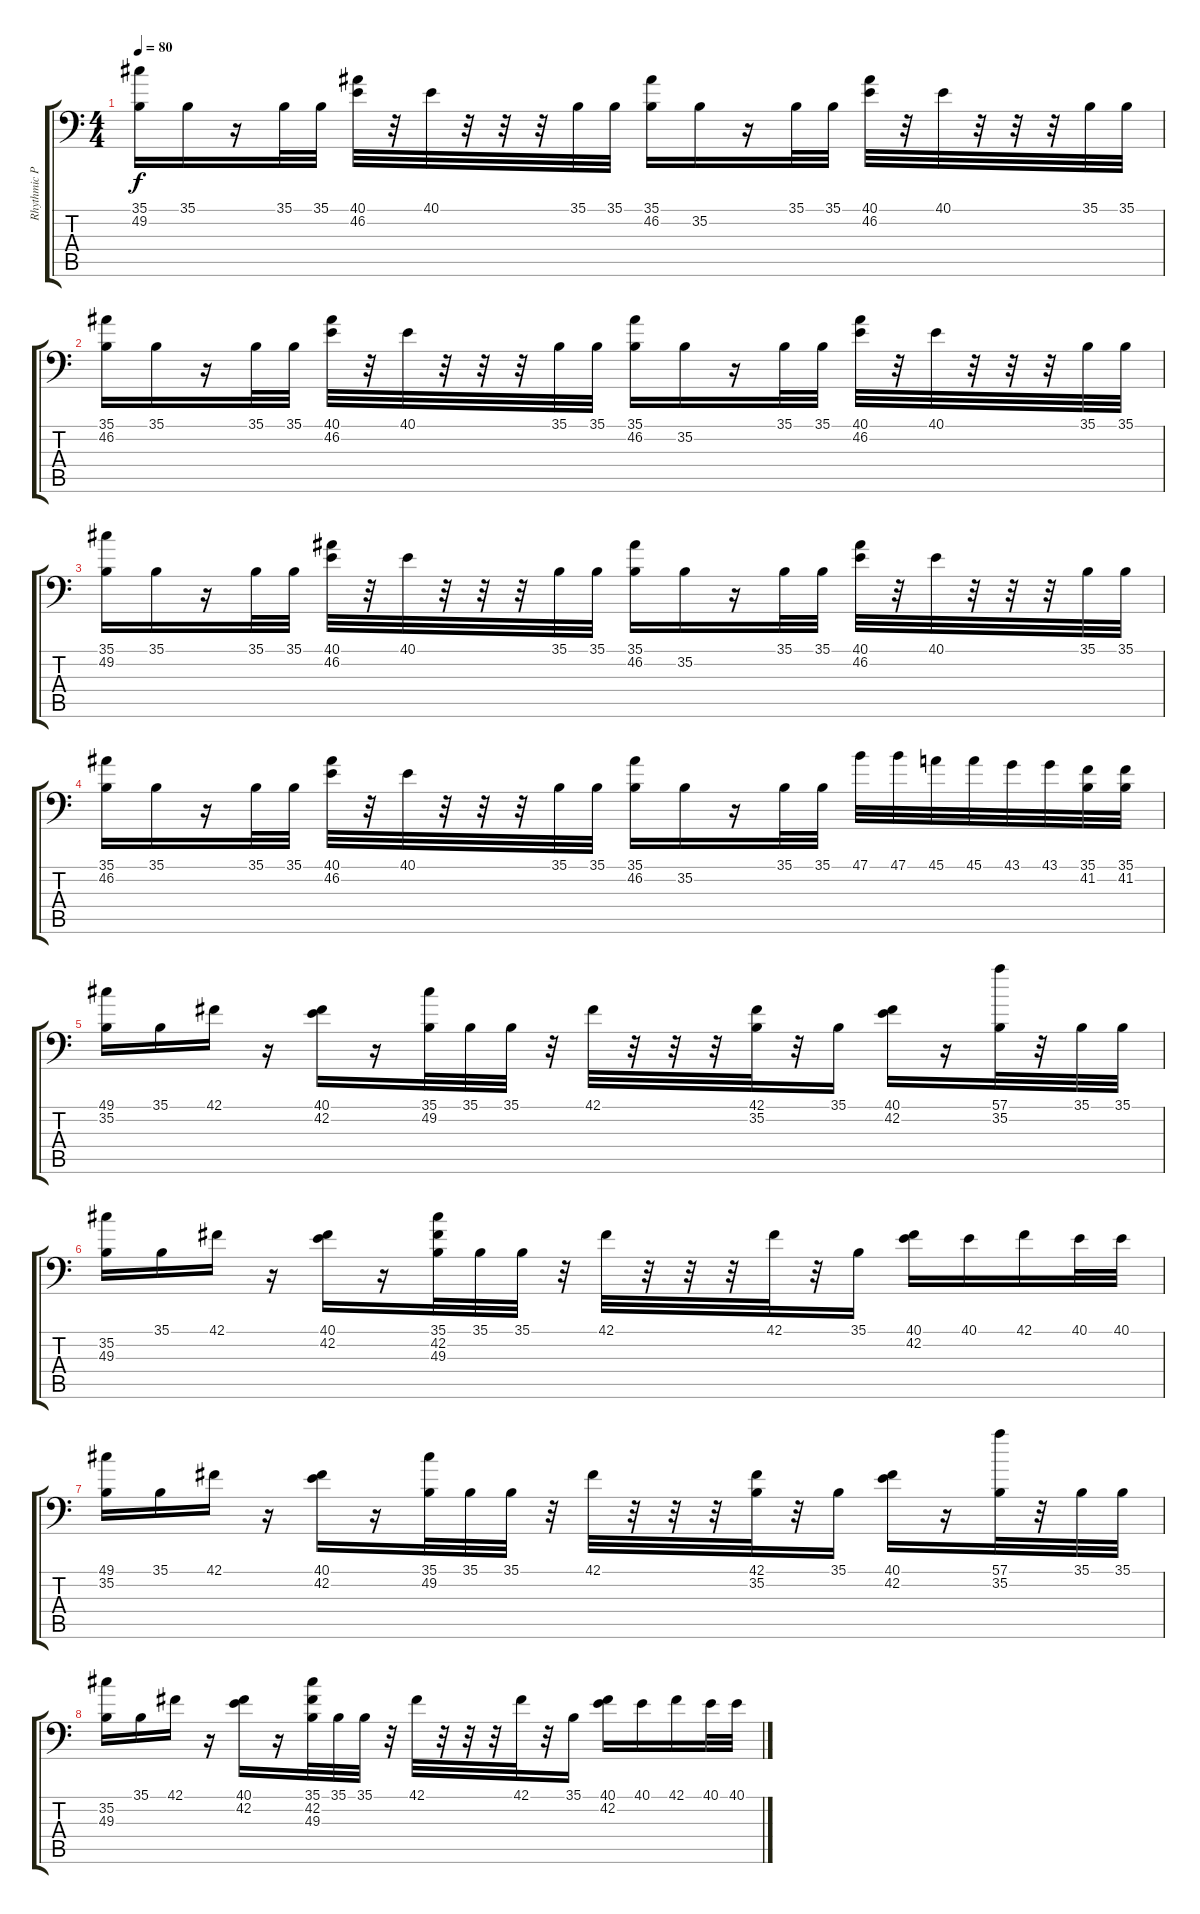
\track ("Rhythmic Percussion" "Rhythmic P") {instrument acousticgrandpiano}
\staff {score tabs}
\tuning (C-1 C-1 C-1 C-1 C-1 C-1) {hide}
\ts (4 4)
\tempo 80
\clef f4
\ks c
(35.1 49.2).16{dy f} 35.1.16 r.16 35.1.32 35.1.32 (40.1 46.2).32 r.32 40.1.32 r.32 r.32 r.32 35.1.32 35.1.32 (35.1 46.2).16 35.2.16 r.16 35.1.32 35.1.32 (40.1 46.2).32 r.32 40.1.32 r.32 r.32 r.32 35.1.32 35.1.32 |
(35.1 46.2).16 35.1.16 r.16 35.1.32 35.1.32 (40.1 46.2).32 r.32 40.1.32 r.32 r.32 r.32 35.1.32 35.1.32 (35.1 46.2).16 35.2.16 r.16 35.1.32 35.1.32 (40.1 46.2).32 r.32 40.1.32 r.32 r.32 r.32 35.1.32 35.1.32 |
(35.1 49.2).16 35.1.16 r.16 35.1.32 35.1.32 (40.1 46.2).32 r.32 40.1.32 r.32 r.32 r.32 35.1.32 35.1.32 (35.1 46.2).16 35.2.16 r.16 35.1.32 35.1.32 (40.1 46.2).32 r.32 40.1.32 r.32 r.32 r.32 35.1.32 35.1.32 |
(35.1 46.2).16 35.1.16 r.16 35.1.32 35.1.32 (40.1 46.2).32 r.32 40.1.32 r.32 r.32 r.32 35.1.32 35.1.32 (35.1 46.2).16 35.2.16 r.16 35.1.32 35.1.32 47.1.32 47.1.32 45.1.32 45.1.32 43.1.32 43.1.32 (35.1 41.2).32 (35.1 41.2).32 |
(49.1 35.2).16 35.1.16 42.1.16 r.16 (40.1 42.2).16 r.16 (35.1 49.2).32 35.1.32 35.1.32 r.32 42.1.32 r.32 r.32 r.32 (42.1 35.2).32 r.32 35.1.16 (40.1 42.2).16 r.16 (57.1 35.2).32 r.32 35.1.32 35.1.32 |
(35.2 49.3).16 35.1.16 42.1.16 r.16 (40.1 42.2).16 r.16 (35.1 42.2 49.3).32 35.1.32 35.1.32 r.32 42.1.32 r.32 r.32 r.32 42.1.32 r.32 35.1.16 (40.1 42.2).16 40.1.16 42.1.16 40.1.32 40.1.32 |
(49.1 35.2).16 35.1.16 42.1.16 r.16 (40.1 42.2).16 r.16 (35.1 49.2).32 35.1.32 35.1.32 r.32 42.1.32 r.32 r.32 r.32 (42.1 35.2).32 r.32 35.1.16 (40.1 42.2).16 r.16 (57.1 35.2).32 r.32 35.1.32 35.1.32 |
(35.2 49.3).16 35.1.16 42.1.16 r.16 (40.1 42.2).16 r.16 (35.1 42.2 49.3).32 35.1.32 35.1.32 r.32 42.1.32 r.32 r.32 r.32 42.1.32 r.32 35.1.16 (40.1 42.2).16 40.1.16 42.1.16 40.1.32 40.1.32
